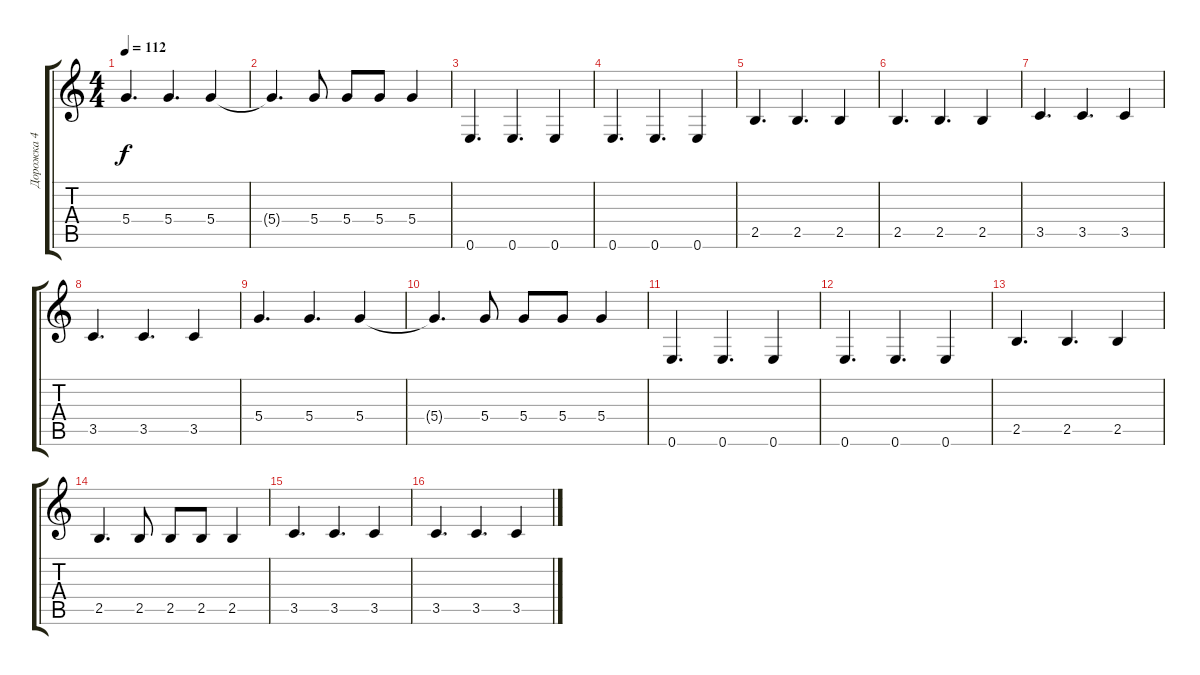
\track ("Дорожка 4" "Дорожка 4") {instrument electricbasspick}
\staff {score tabs}
\tuning (E4 B3 G3 D3 A2 E2) {hide}
\ts (4 4)
\tempo 112
\clef g2
\ks c
5.4.4{d dy f} 5.4.4{d} 5.4.4 |
5.4{t}.4{d} 5.4.8 5.4.8 5.4.8 5.4.4 |
0.6.4{d} 0.6.4{d} 0.6.4 |
0.6.4{d} 0.6.4{d} 0.6.4 |
2.5.4{d} 2.5.4{d} 2.5.4 |
2.5.4{d} 2.5.4{d} 2.5.4 |
3.5.4{d} 3.5.4{d} 3.5.4 |
3.5.4{d} 3.5.4{d} 3.5.4 |
5.4.4{d} 5.4.4{d} 5.4.4 |
5.4{t}.4{d} 5.4.8 5.4.8 5.4.8 5.4.4 |
0.6.4{d} 0.6.4{d} 0.6.4 |
0.6.4{d} 0.6.4{d} 0.6.4 |
2.5.4{d} 2.5.4{d} 2.5.4 |
2.5.4{d} 2.5.8 2.5.8 2.5.8 2.5.4 |
3.5.4{d} 3.5.4{d} 3.5.4 |
3.5.4{d} 3.5.4{d} 3.5.4
